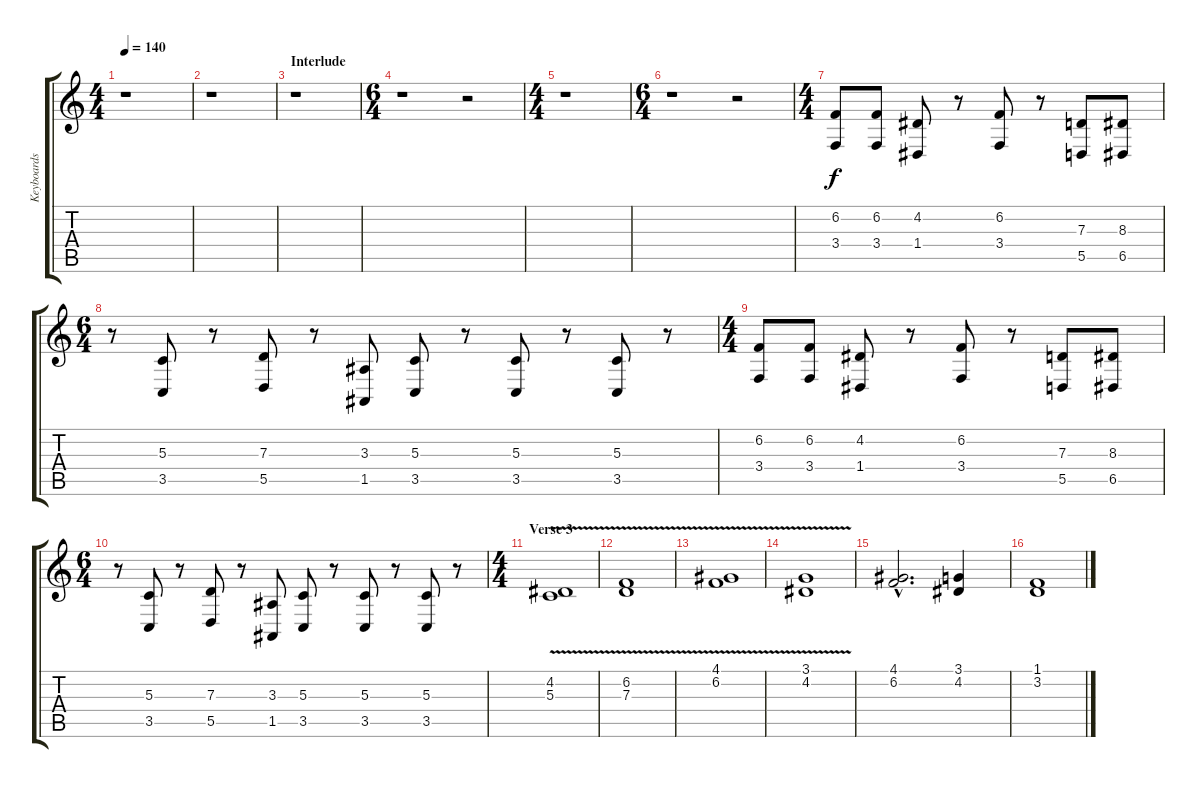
\track ("Keyboards 3" "Keyboards ") {instrument brasssection}
\staff {score tabs}
\tuning (E4 B3 G3 D3 A2 E2) {hide}
\ts (4 4)
\tempo 140
\clef g2
\ks c
r.1{dy f} |
r.1 |
\section ("" "Interlude")
r.1 |
\ts (6 4)
r.1 r.2 |
\ts (4 4)
r.1 |
\ts (6 4)
r.1 r.2 |
\ts (4 4)
(6.2 3.4).8{volume 4} (6.2 3.4).8 (4.2 1.4).8 r.8 (6.2 3.4).8 r.8 (7.3 5.5).8 (8.3 6.5).8 |
\ts (6 4)
r.8{volume 10} (5.3 3.5).8 r.8 (7.3 5.5).8 r.8 (3.3 1.5).8 (5.3 3.5).8 r.8 (5.3 3.5).8 r.8 (5.3 3.5).8 r.8 |
\ts (4 4)
(6.2 3.4).8 (6.2 3.4).8 (4.2 1.4).8 r.8 (6.2 3.4).8 r.8 (7.3 5.5).8 (8.3 6.5).8 |
\ts (6 4)
r.8 (5.3 3.5).8 r.8 (7.3 5.5).8 r.8 (3.3 1.5).8 (5.3 3.5).8 r.8 (5.3 3.5).8 r.8 (5.3 3.5).8 r.8 |
\ts (4 4)
\section ("" "Verse 3")
(4.2 5.3{v}).1{volume 11 instrument lead6voice} |
(6.2 7.3{v}).1 |
(4.1 6.2{v}).1 |
(3.1{v} 4.2{v}).1 |
(4.1{hac} 6.2{hac}).2{d} (3.1 4.2).4 |
(1.1 3.2).1
